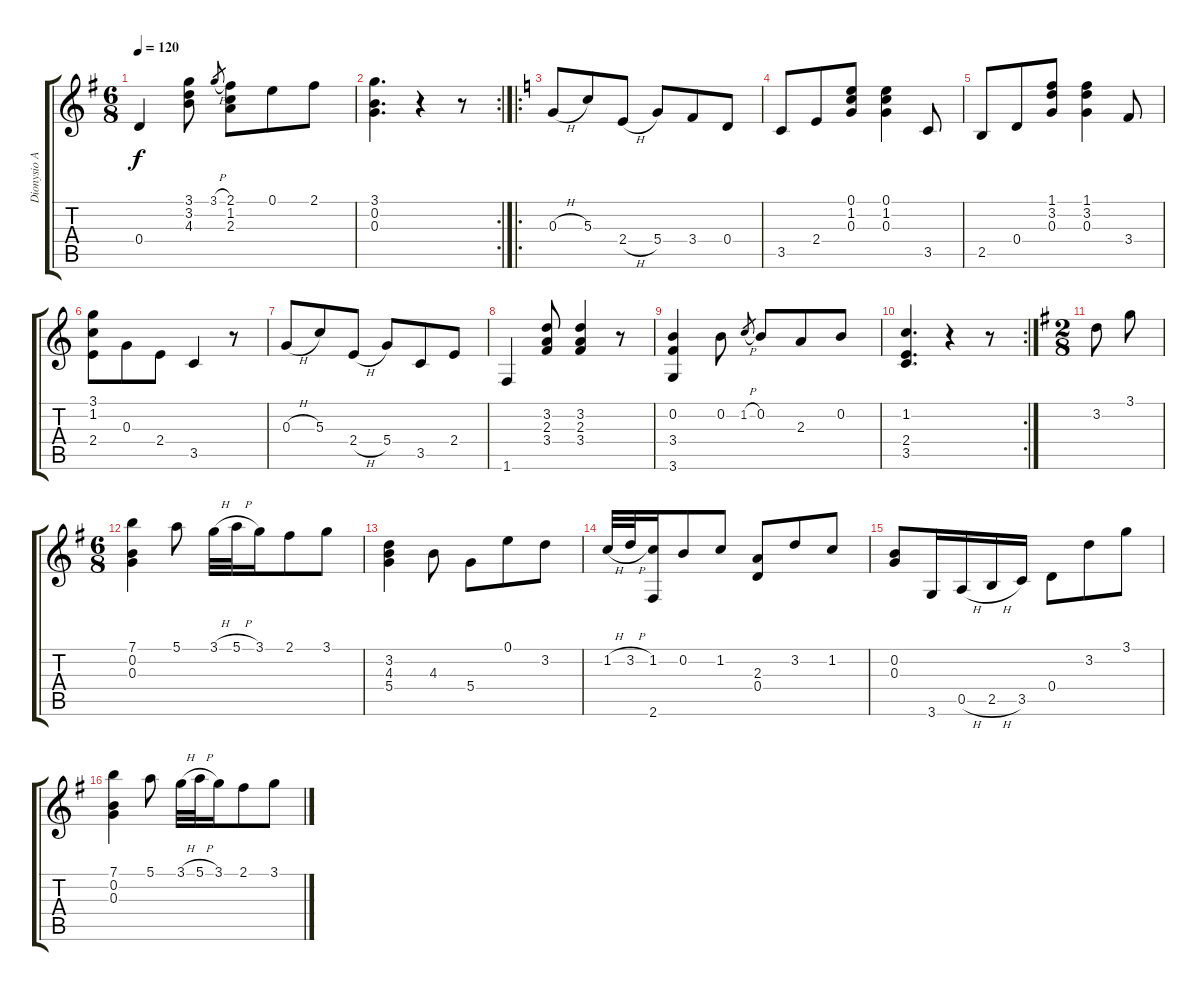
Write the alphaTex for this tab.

\track ("Dionysio Aguado" "Dionysio A") {instrument acousticguitarnylon}
\staff {score tabs}
\tuning (E4 B3 G3 D3 A2 E2) {hide}
\ts (6 8)
\tempo 120
\clef g2
\ks g
0.4.4{dy f} (3.1 3.2 4.3).8 3.1{h}.8{gr} (2.1 1.2 2.3).8 0.1.8 2.1.8 |
\rc 2
(3.1 0.2 0.3).4{d} r.4 r.8 |
\ro
\ks c
0.3{h}.8 5.3.8 2.4{h}.8 5.4.8 3.4.8 0.4.8 |
3.5.8 2.4.8 (0.1 1.2 0.3).8 (0.1 1.2 0.3).4 3.5.8 |
2.5.8 0.4.8 (1.1 3.2 0.3).8 (1.1 3.2 0.3).4 3.4.8 |
(3.1 1.2 2.4).8 0.3.8 2.4.8 3.5.4 r.8 |
0.3{h}.8 5.3.8 2.4{h}.8 5.4.8 3.5.8 2.4.8 |
1.6.4 (3.2 2.3 3.4).8 (3.2 2.3 3.4).4 r.8 |
(0.2 3.4 3.6).4 0.2.8 1.2{h}.8{gr} 0.2.8 2.3.8 0.2.8 |
\rc 2
(1.2 2.4 3.5).4{d} r.4 r.8 |
\ts (2 8)
\ks g
3.2.8 3.1.8 |
\ts (6 8)
(7.1 0.2 0.3).4 5.1.8 3.1{h}.32 5.1{h}.32 3.1.16 2.1.8 3.1.8 |
(3.2 4.3 5.4).4 4.3.8 5.4.8 0.1.8 3.2.8 |
1.2{h}.32 3.2{h}.32 (1.2 2.6).16 0.2.8 1.2.8 (2.3 0.4).8 3.2.8 1.2.8 |
(0.2 0.3).8 3.6.16 0.5{h}.16 2.5{h}.16 3.5.16 0.4.8 3.2.8 3.1.8 |
(7.1 0.2 0.3).4 5.1.8 3.1{h}.32 5.1{h}.32 3.1.16 2.1.8 3.1.8
